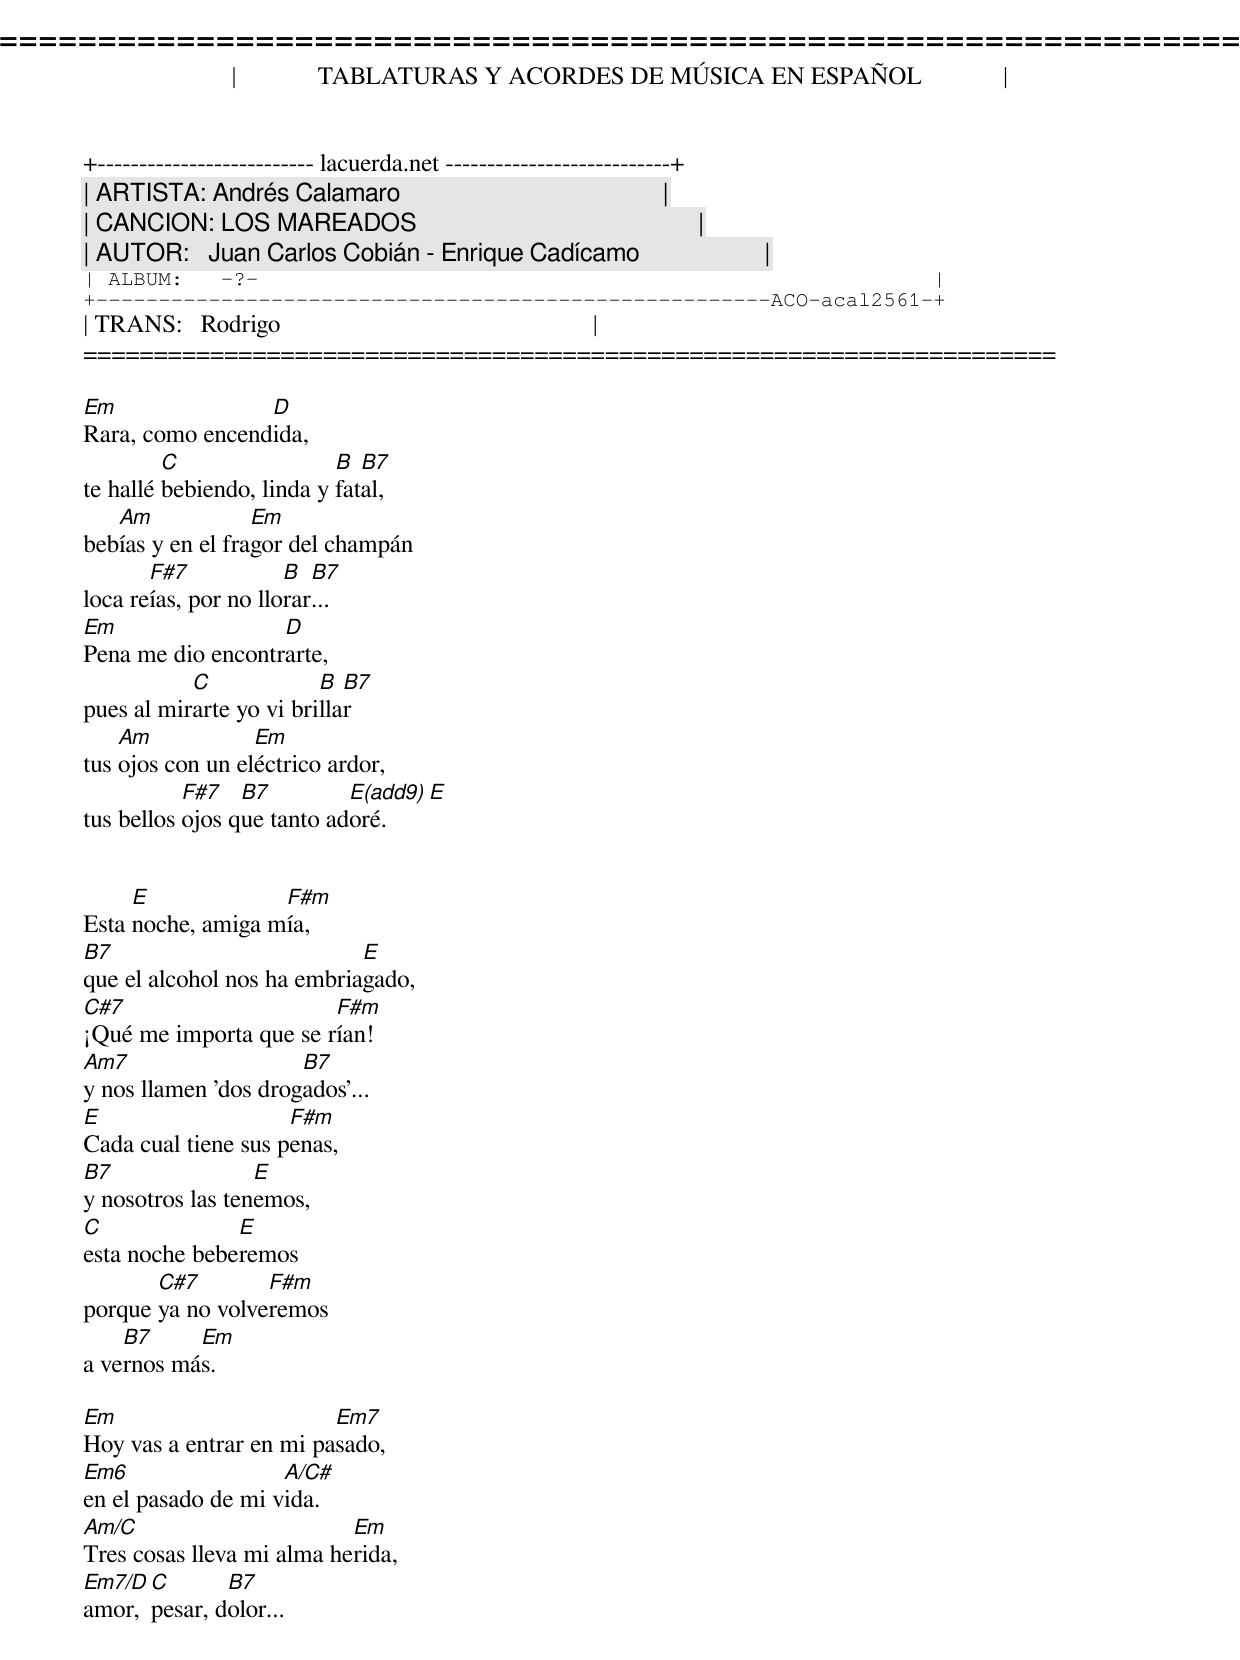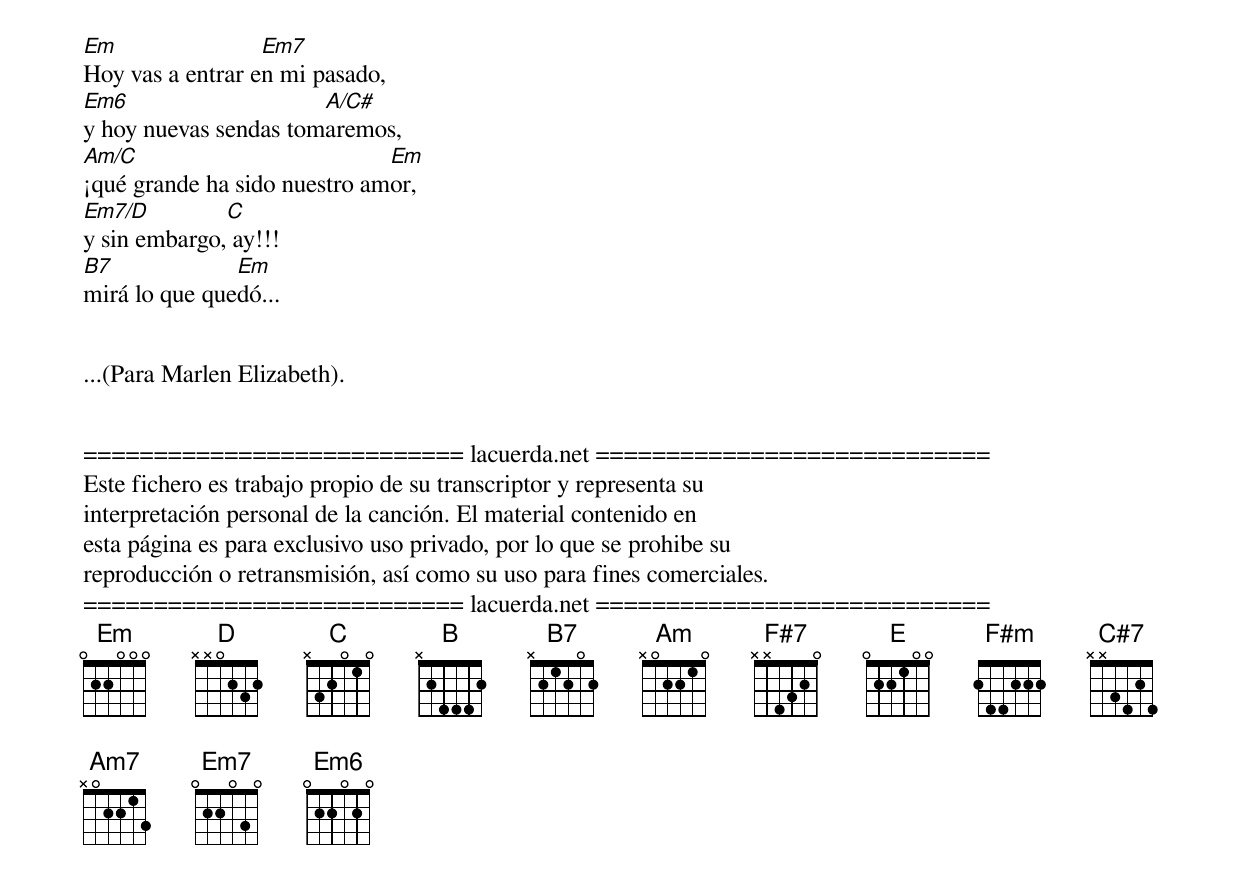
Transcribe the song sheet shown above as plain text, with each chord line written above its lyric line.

=====================================================================
|             TABLATURAS Y ACORDES DE MÚSICA EN ESPAÑOL             |
+-------------------------- lacuerda.net ---------------------------+
| ARTISTA: Andrés Calamaro                                          |
| CANCION: LOS MAREADOS                                             |
| AUTOR:   Juan Carlos Cobián - Enrique Cadícamo                    |
| ALBUM:   -?-                                                      |
+------------------------------------------------------ACO-acal2561-+
| TRANS:   Rodrigo                                                  |
=====================================================================

Em               D
Rara, como encendida,
         C                 B  B7
te hallé bebiendo, linda y fatal,
   Am             Em
bebías y en el fragor del champán
       F#7            B  B7
loca reías, por no llorar...
Em                 D
Pena me dio encontrarte,
           C             B  B7
pues al mirarte yo vi brillar
    Am            Em
tus ojos con un eléctrico ardor,
           F#7   B7         E(add9) E
tus bellos ojos que tanto adoré.


     E             F#m
Esta noche, amiga mía,
B7                          E
que el alcohol nos ha embriagado,
C#7                     F#m
¡Qué me importa que se rían!
Am7                   B7
y nos llamen 'dos drogados'...
E                    F#m
Cada cual tiene sus penas,
B7                E
y nosotros las tenemos,
C              E
esta noche beberemos
       C#7        F#m
porque ya no volveremos
    B7     Em
a vernos más.

Em                       Em7
Hoy vas a entrar en mi pasado,
Em6                 A/C#
en el pasado de mi vida.
Am/C                       Em
Tres cosas lleva mi alma herida,
Em7/D C       B7
amor, pesar, dolor...
Em                Em7
Hoy vas a entrar en mi pasado,
Em6                    A/C#
y hoy nuevas sendas tomaremos,
Am/C                          Em
¡qué grande ha sido nuestro amor,
Em7/D         C
y sin embargo, ay!!!
B7             Em
mirá lo que quedó...


...(Para Marlen Elizabeth).


=========================== lacuerda.net ============================
Este fichero es trabajo propio de su transcriptor y representa su
interpretación personal de la canción. El material contenido en
esta página es para exclusivo uso privado, por lo que se prohibe su
reproducción o retransmisión, así como su uso para fines comerciales.
=========================== lacuerda.net ============================
